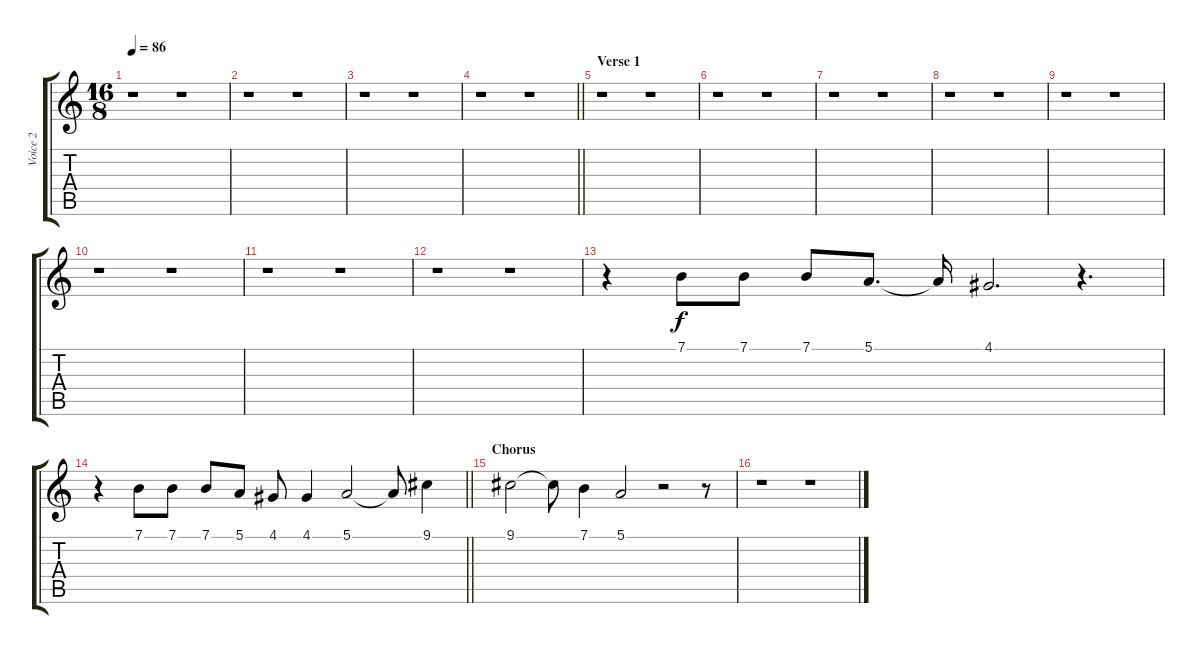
\track ("Voice 2" "Voice 2") {instrument tuba}
\staff {score tabs}
\tuning (E4 B3 G3 D3 A2 E2) {hide}
\ts (16 8)
\tempo 86
\clef g2
\ks c
r.1{dy f instrument tuba} r.1 |
r.1 r.1 |
r.1 r.1 |
\barLineRight lightlight
r.1 r.1 |
\section ("" "Verse 1")
r.1 r.1 |
r.1 r.1 |
r.1 r.1 |
r.1 r.1 |
r.1 r.1 |
r.1 r.1 |
r.1 r.1 |
r.1 r.1 |
r.4 7.1.8 7.1.8 7.1.8 5.1.8{d} 5.1{t}.16 4.1.2{d} r.4{d} |
\barLineRight lightlight
r.4 7.1.8 7.1.8 7.1.8 5.1.8 4.1.8 4.1.4 5.1.2 5.1{t}.8 9.1.4 |
\section ("" "Chorus")
9.1.2 9.1{t}.8 7.1.4 5.1.2 r.2 r.8 |
r.1 r.1
